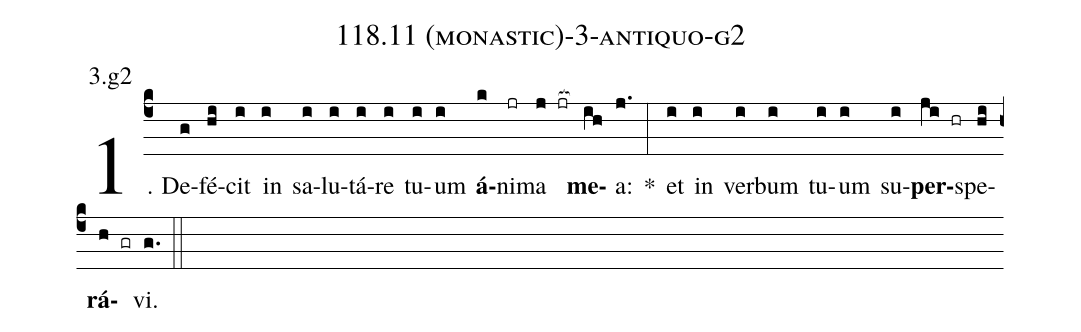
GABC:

name: 118.11 (monastic)-3-antiquo-g2;
annotation: 3.g2;
%%
(c4)1. De(g)fé(hi)cit(i) in(i) sa(i)lu(i)tá(i)re(i) tu(i)um(i) <b>á</b>(k)ni(jr)ma(j jr[ocb:1{]) <b>me</b>(ih[ocb:0}])a:(j.) *(:) et(i) in(i) ver(i)bum(i) tu(i)um(i) su(i)<b>per</b>(ji hr)spe(hi)<b>rá</b>(h gr)vi.(g.) (::)
